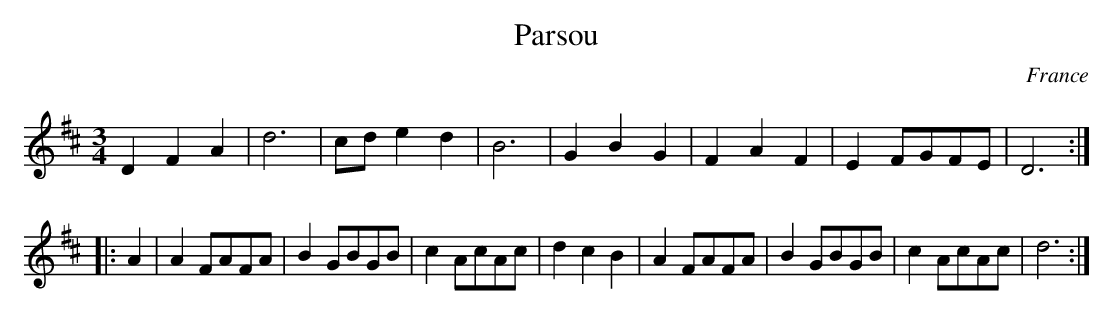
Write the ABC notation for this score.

X:1
T:Parsou
M:3/4
O:France
K:D
D2F2A2|d6|cde2d2|B6|G2B2G2|F2A2F2|E2FGFE|D6:|
|:A2|A2FAFA|B2GBGB|c2AcAc|d2c2B2|\
A2FAFA|B2GBGB|c2AcAc|d6:|
